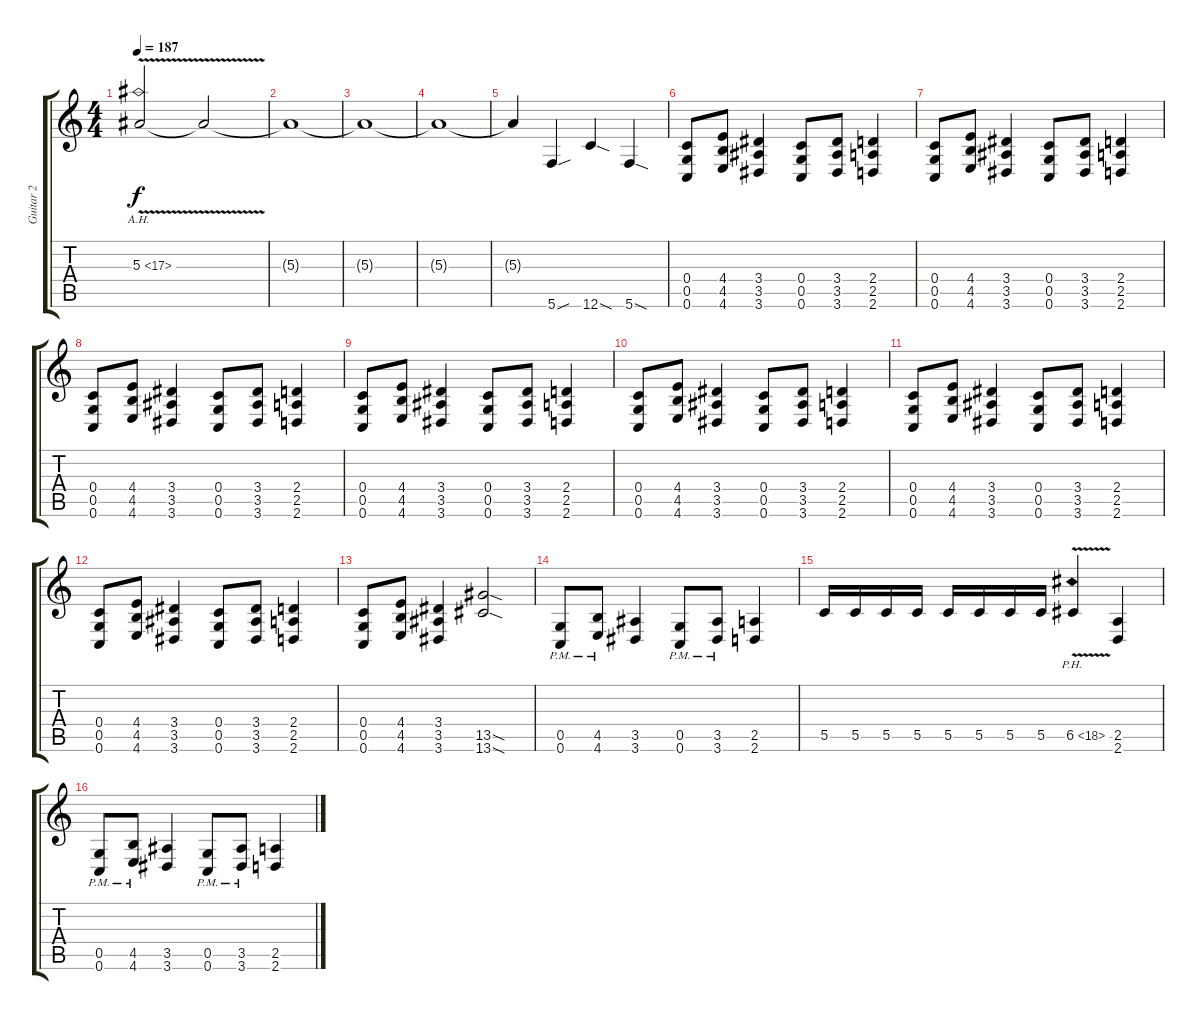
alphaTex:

\track ("Guitar 2" "Guitar 2") {instrument distortionguitar}
\staff {score tabs}
\tuning (D4 A3 F3 C3 G2 C2) {hide}
\ts (4 4)
\tempo 187
\clef g2
\ks c
5.3{ah 12 v}.2{dy f volume 2 instrument distortionguitar} 5.3{t}.2{volume 13} |
5.3{t}.1 |
5.3{t}.1 |
5.3{t}.1 |
5.3{t}.4 5.6{sou}.4 12.6{sod}.4 5.6{sod}.4 |
(0.4 0.5 0.6).8{volume 13} (4.4 4.5 4.6).8 (3.4 3.5 3.6).4 (0.4 0.5 0.6).8 (3.4 3.5 3.6).8 (2.4 2.5 2.6).4 |
(0.4 0.5 0.6).8 (4.4 4.5 4.6).8 (3.4 3.5 3.6).4 (0.4 0.5 0.6).8 (3.4 3.5 3.6).8 (2.4 2.5 2.6).4 |
(0.4 0.5 0.6).8 (4.4 4.5 4.6).8 (3.4 3.5 3.6).4 (0.4 0.5 0.6).8 (3.4 3.5 3.6).8 (2.4 2.5 2.6).4 |
(0.4 0.5 0.6).8 (4.4 4.5 4.6).8 (3.4 3.5 3.6).4 (0.4 0.5 0.6).8 (3.4 3.5 3.6).8 (2.4 2.5 2.6).4 |
(0.4 0.5 0.6).8 (4.4 4.5 4.6).8 (3.4 3.5 3.6).4 (0.4 0.5 0.6).8 (3.4 3.5 3.6).8 (2.4 2.5 2.6).4 |
(0.4 0.5 0.6).8 (4.4 4.5 4.6).8 (3.4 3.5 3.6).4 (0.4 0.5 0.6).8 (3.4 3.5 3.6).8 (2.4 2.5 2.6).4 |
(0.4 0.5 0.6).8 (4.4 4.5 4.6).8 (3.4 3.5 3.6).4 (0.4 0.5 0.6).8 (3.4 3.5 3.6).8 (2.4 2.5 2.6).4 |
(0.4 0.5 0.6).8 (4.4 4.5 4.6).8 (3.4 3.5 3.6).4 (13.5{sod} 13.6{sod}).2 |
(0.5{pm} 0.6{pm}).8 (4.5{pm} 4.6{pm}).8 (3.5 3.6).4 (0.5{pm} 0.6{pm}).8 (3.5{pm} 3.6{pm}).8 (2.5 2.6).4 |
5.5.16 5.5.16 5.5.16 5.5.16 5.5.16 5.5.16 5.5.16 5.5.16 6.5{ph 12 v}.4 (2.5 2.6).4 |
(0.5{pm} 0.6{pm}).8 (4.5{pm} 4.6{pm}).8 (3.5 3.6).4 (0.5{pm} 0.6{pm}).8 (3.5{pm} 3.6{pm}).8 (2.5 2.6).4
